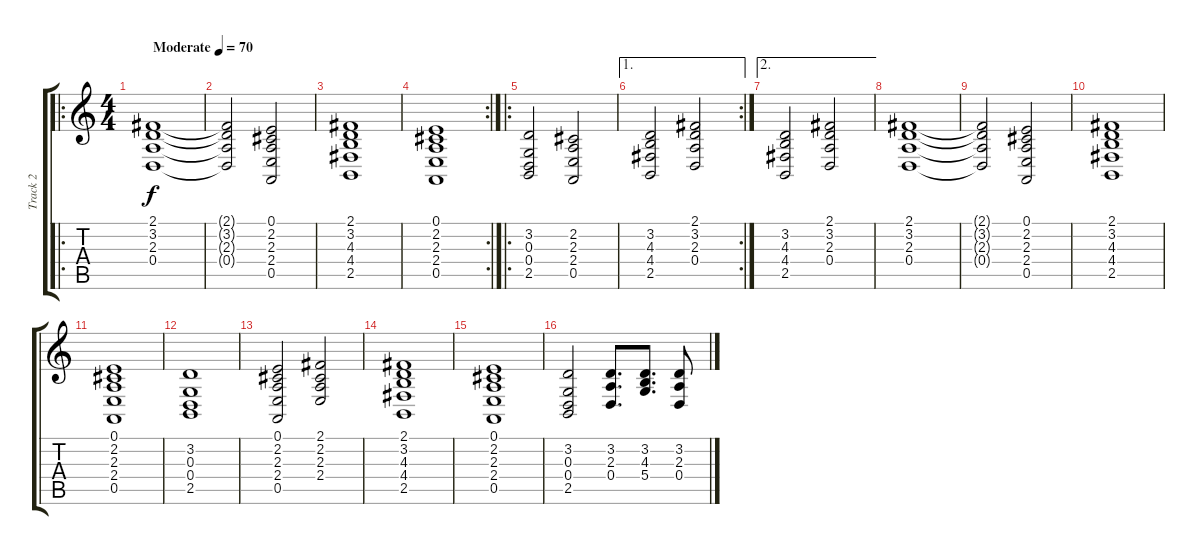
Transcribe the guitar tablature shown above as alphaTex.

\track ("Track 2" "Track 2") {instrument acousticgrandpiano}
\staff {score tabs}
\tuning (E4 B3 G3 D3 A2 E2) {hide}
\ro
\ts (4 4)
\tempo (70 "Moderate")
\clef g2
\ks c
(2.1 3.2 2.3 0.4).1{dy f instrument acousticgrandpiano} |
(2.1{t} 3.2{t} 2.3{t} 0.4{t}).2 (0.1 2.2 2.3 2.4 0.5).2 |
(2.1 3.2 4.3 4.4 2.5).1 |
\rc 2
(0.1 2.2 2.3 2.4 0.5).1 |
\ro
(3.2 0.3 0.4 2.5).2 (2.2 2.3 2.4 0.5).2 |
\ae 1
\rc 2
(3.2 4.3 4.4 2.5).2 (2.1 3.2 2.3 0.4).2 |
\ae 2
(3.2 4.3 4.4 2.5).2 (2.1 3.2 2.3 0.4).2 |
(2.1 3.2 2.3 0.4).1 |
(2.1{t} 3.2{t} 2.3{t} 0.4{t}).2 (0.1 2.2 2.3 2.4 0.5).2 |
(2.1 3.2 4.3 4.4 2.5).1 |
(0.1 2.2 2.3 2.4 0.5).1 |
(3.2 0.3 0.4 2.5).1 |
(0.1 2.2 2.3 2.4 0.5).2 (2.1 2.2 2.3 2.4).2 |
(2.1 3.2 4.3 4.4 2.5).1 |
(0.1 2.2 2.3 2.4 0.5).1 |
(3.2 0.3 0.4 2.5).2 (3.2 2.3 0.4).8{d} (3.2 4.3 5.4).8{d} (3.2 2.3 0.4).8
